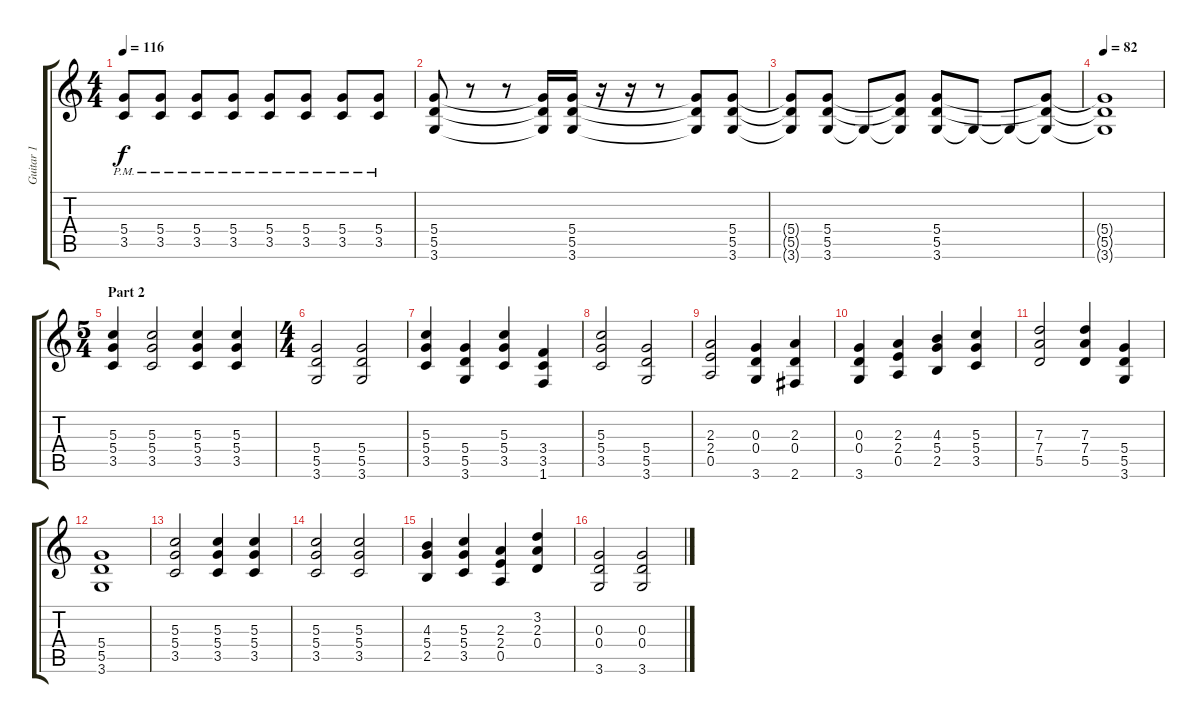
\track ("Guitar 1" "Guitar 1") {instrument distortionguitar}
\staff {score tabs}
\tuning (E4 B3 G3 D3 A2 E2) {hide}
\ts (4 4)
\tempo 116
\clef g2
\ks c
(5.4{pm} 3.5{pm}).8{dy f} (5.4{pm} 3.5{pm}).8 (5.4{pm} 3.5{pm}).8 (5.4{pm} 3.5{pm}).8 (5.4{pm} 3.5{pm}).8 (5.4{pm} 3.5{pm}).8 (5.4{pm} 3.5{pm}).8 (5.4{pm} 3.5{pm}).8 |
(5.4 5.5 3.6).8 r.8 r.8 (5.4{t} 5.5{t} 3.6{t}).16 (5.4 5.5 3.6).16 r.16 r.16 r.8 (5.4{t} 5.5{t} 3.6{t}).8 (5.4 5.5 3.6).8 |
(5.4{t} 5.5{t} 3.6{t}).8 (5.4 5.5 3.6).8 3.6{t}.8 (5.4{t} 5.5{t} 3.6{t}).8 (5.4 5.5 3.6).8 3.6{t}.8 3.6{t}.8 (5.4{t} 5.5{t} 3.6{t}).8 |
\tempo 82
(5.4{t} 5.5{t} 3.6{t}).1 |
\ts (5 4)
\section ("" "Part 2")
(5.3 5.4 3.5).4 (5.3 5.4 3.5).2 (5.3 5.4 3.5).4 (5.3 5.4 3.5).4 |
\ts (4 4)
(5.4 5.5 3.6).2 (5.4 5.5 3.6).2 |
(5.3 5.4 3.5).4 (5.4 5.5 3.6).4 (5.3 5.4 3.5).4 (3.4 3.5 1.6).4 |
(5.3 5.4 3.5).2 (5.4 5.5 3.6).2 |
(2.3 2.4 0.5).2 (0.3 0.4 3.6).4 (2.3 0.4 2.6).4 |
(0.3 0.4 3.6).4 (2.3 2.4 0.5).4 (4.3 5.4 2.5).4 (5.3 5.4 3.5).4 |
(7.3 7.4 5.5).2 (7.3 7.4 5.5).4 (5.4 5.5 3.6).4 |
(5.4 5.5 3.6).1 |
(5.3 5.4 3.5).2 (5.3 5.4 3.5).4 (5.3 5.4 3.5).4 |
(5.3 5.4 3.5).2 (5.3 5.4 3.5).2 |
(4.3 5.4 2.5).4 (5.3 5.4 3.5).4 (2.3 2.4 0.5).4 (3.2 2.3 0.4).4 |
(0.3 0.4 3.6).2 (0.3 0.4 3.6).2
